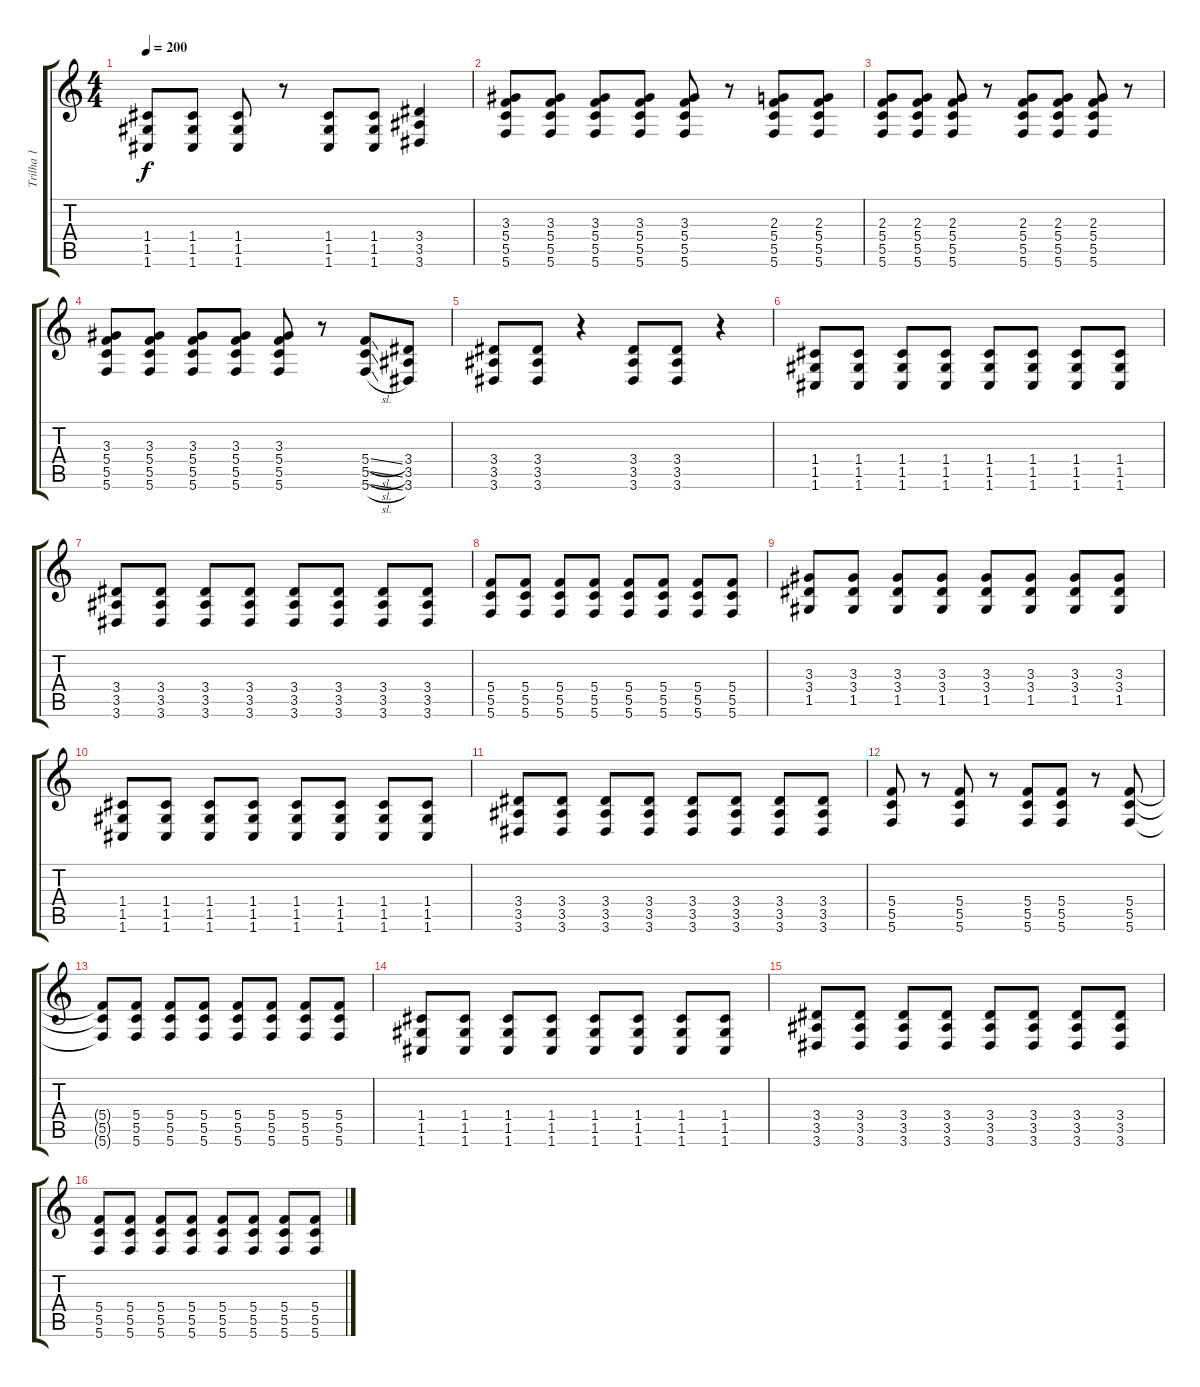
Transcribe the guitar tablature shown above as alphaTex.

\track ("Trilha 1" "Trilha 1") {instrument overdrivenguitar}
\staff {score tabs}
\tuning (D4 A3 F3 C3 G2 C2) {hide}
\ts (4 4)
\tempo 200
\clef g2
\ks c
(1.4 1.5 1.6).8{dy f} (1.4 1.5 1.6).8 (1.4 1.5 1.6).8 r.8 (1.4 1.5 1.6).8 (1.4 1.5 1.6).8 (3.4 3.5 3.6).4 |
(3.3 5.4 5.5 5.6).8 (3.3 5.4 5.5 5.6).8 (3.3 5.4 5.5 5.6).8 (3.3 5.4 5.5 5.6).8 (3.3 5.4 5.5 5.6).8 r.8 (2.3 5.4 5.5 5.6).8 (2.3 5.4 5.5 5.6).8 |
(2.3 5.4 5.5 5.6).8 (2.3 5.4 5.5 5.6).8 (2.3 5.4 5.5 5.6).8 r.8 (2.3 5.4 5.5 5.6).8 (2.3 5.4 5.5 5.6).8 (2.3 5.4 5.5 5.6).8 r.8 |
(3.3 5.4 5.5 5.6).8 (3.3 5.4 5.5 5.6).8 (3.3 5.4 5.5 5.6).8 (3.3 5.4 5.5 5.6).8 (3.3 5.4 5.5 5.6).8 r.8 (5.4{sl} 5.5{sl} 5.6{sl}).8 (3.4 3.5 3.6).8 |
(3.4 3.5 3.6).8 (3.4 3.5 3.6).8 r.4 (3.4 3.5 3.6).8 (3.4 3.5 3.6).8 r.4 |
(1.4 1.5 1.6).8 (1.4 1.5 1.6).8 (1.4 1.5 1.6).8 (1.4 1.5 1.6).8 (1.4 1.5 1.6).8 (1.4 1.5 1.6).8 (1.4 1.5 1.6).8 (1.4 1.5 1.6).8 |
(3.4 3.5 3.6).8 (3.4 3.5 3.6).8 (3.4 3.5 3.6).8 (3.4 3.5 3.6).8 (3.4 3.5 3.6).8 (3.4 3.5 3.6).8 (3.4 3.5 3.6).8 (3.4 3.5 3.6).8 |
(5.4 5.5 5.6).8 (5.4 5.5 5.6).8 (5.4 5.5 5.6).8 (5.4 5.5 5.6).8 (5.4 5.5 5.6).8 (5.4 5.5 5.6).8 (5.4 5.5 5.6).8 (5.4 5.5 5.6).8 |
(3.3 3.4 1.5).8 (3.3 3.4 1.5).8 (3.3 3.4 1.5).8 (3.3 3.4 1.5).8 (3.3 3.4 1.5).8 (3.3 3.4 1.5).8 (3.3 3.4 1.5).8 (3.3 3.4 1.5).8 |
(1.4 1.5 1.6).8 (1.4 1.5 1.6).8 (1.4 1.5 1.6).8 (1.4 1.5 1.6).8 (1.4 1.5 1.6).8 (1.4 1.5 1.6).8 (1.4 1.5 1.6).8 (1.4 1.5 1.6).8 |
(3.4 3.5 3.6).8 (3.4 3.5 3.6).8 (3.4 3.5 3.6).8 (3.4 3.5 3.6).8 (3.4 3.5 3.6).8 (3.4 3.5 3.6).8 (3.4 3.5 3.6).8 (3.4 3.5 3.6).8 |
(5.4 5.5 5.6).8 r.8 (5.4 5.5 5.6).8 r.8 (5.4 5.5 5.6).8 (5.4 5.5 5.6).8 r.8 (5.4 5.5 5.6).8 |
(5.4{t} 5.5{t} 5.6{t}).8 (5.4 5.5 5.6).8 (5.4 5.5 5.6).8 (5.4 5.5 5.6).8 (5.4 5.5 5.6).8 (5.4 5.5 5.6).8 (5.4 5.5 5.6).8 (5.4 5.5 5.6).8 |
(1.4 1.5 1.6).8 (1.4 1.5 1.6).8 (1.4 1.5 1.6).8 (1.4 1.5 1.6).8 (1.4 1.5 1.6).8 (1.4 1.5 1.6).8 (1.4 1.5 1.6).8 (1.4 1.5 1.6).8 |
(3.4 3.5 3.6).8 (3.4 3.5 3.6).8 (3.4 3.5 3.6).8 (3.4 3.5 3.6).8 (3.4 3.5 3.6).8 (3.4 3.5 3.6).8 (3.4 3.5 3.6).8 (3.4 3.5 3.6).8 |
(5.4 5.5 5.6).8 (5.4 5.5 5.6).8 (5.4 5.5 5.6).8 (5.4 5.5 5.6).8 (5.4 5.5 5.6).8 (5.4 5.5 5.6).8 (5.4 5.5 5.6).8 (5.4 5.5 5.6).8
